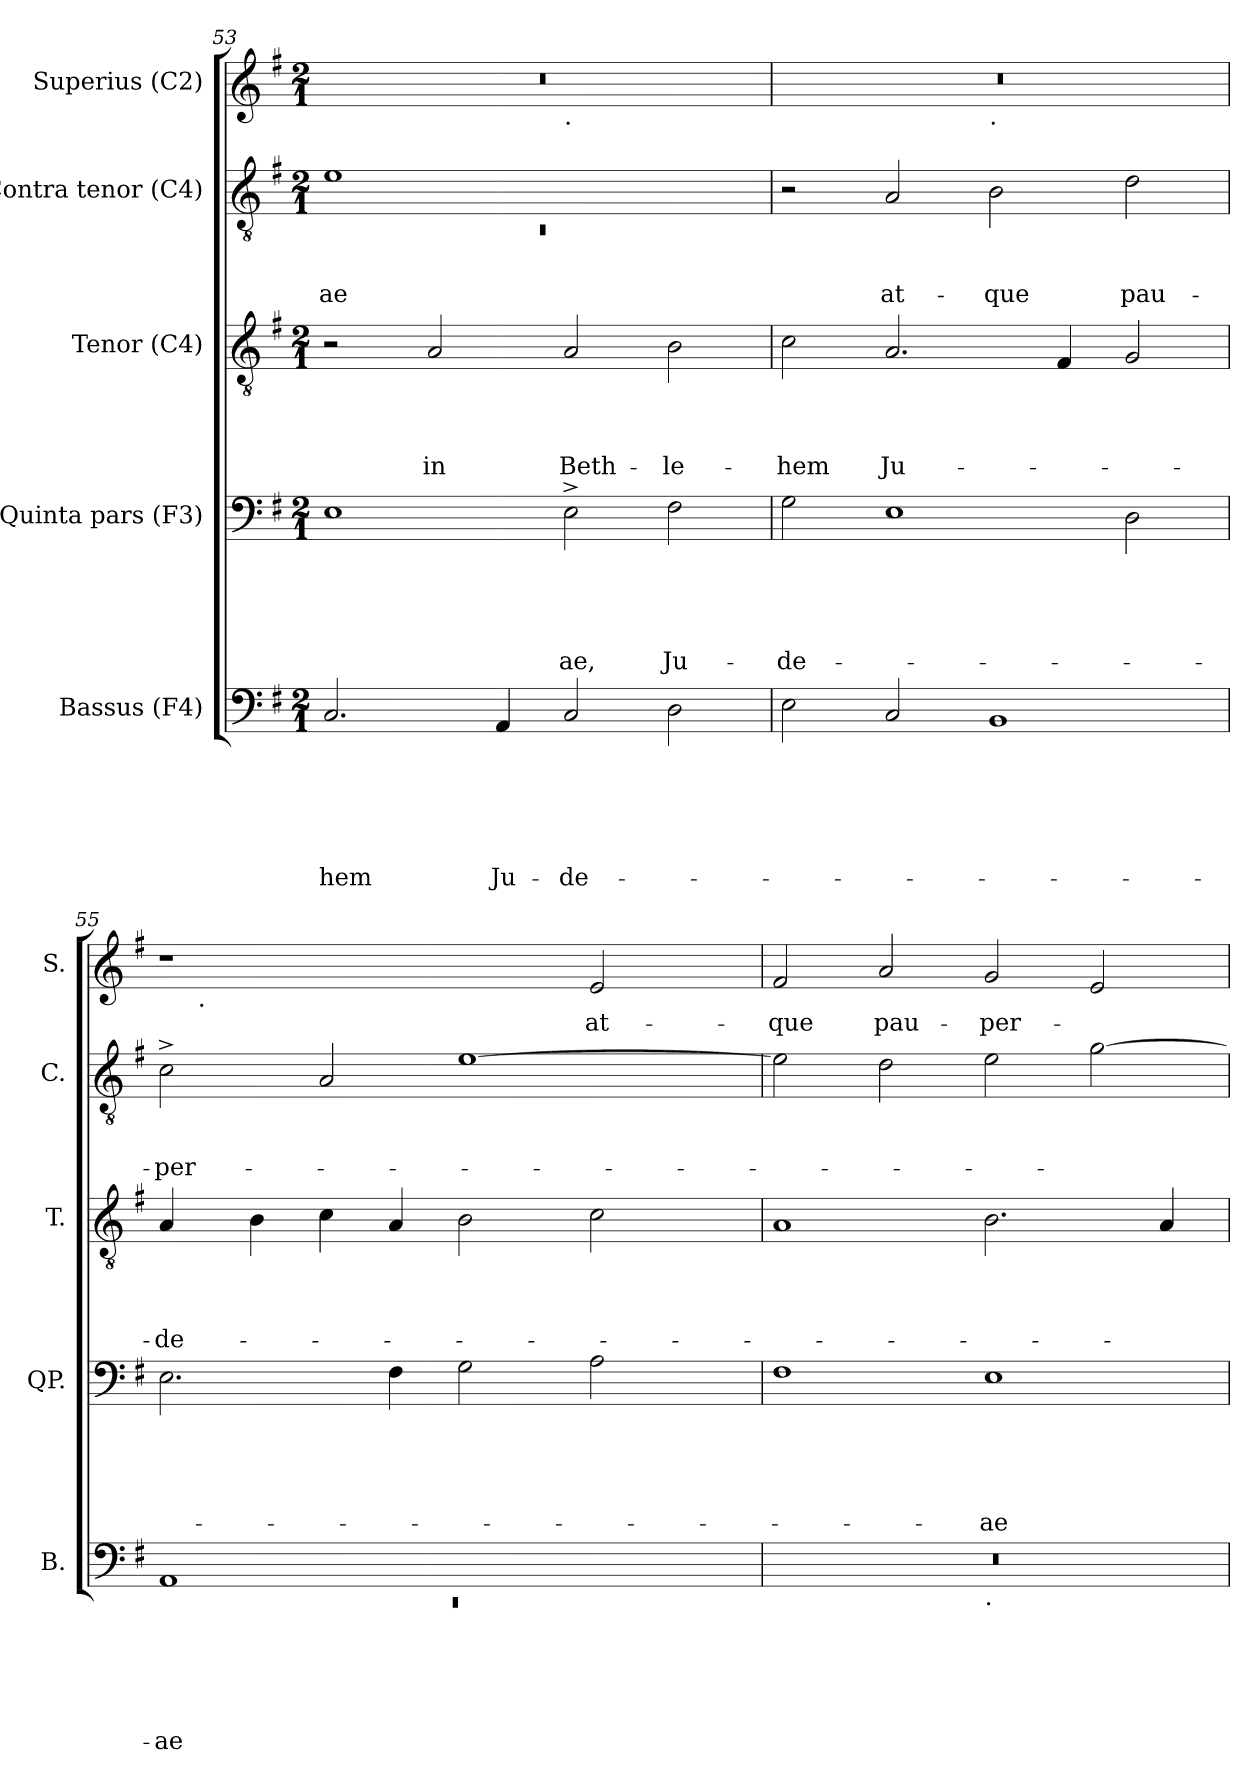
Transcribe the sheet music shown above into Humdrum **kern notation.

**kern	**text	**text	**text	**text	**text	**text	**kern	**text	**text	**text	**text	**text	**kern	**text	**text	**text	**text	**kern	**text	**text	**text	**kern	**text
*part5	*part5	*part5	*part5	*part5	*part5	*part5	*part4	*part4	*part4	*part4	*part4	*part4	*part3	*part3	*part3	*part3	*part3	*part2	*part2	*part2	*part2	*part1	*part1
*staff5	*staff5	*staff5	*staff5	*staff5	*staff5	*staff5	*staff4	*staff4	*staff4	*staff4	*staff4	*staff4	*staff3	*staff3	*staff3	*staff3	*staff3	*staff2	*staff2	*staff2	*staff2	*staff1	*staff1
*I"Bassus (F4)	*	*	*	*	*	*	*I"Quinta pars (F3)	*	*	*	*	*	*I"Tenor (C4)	*	*	*	*	*I"Contra tenor (C4)	*	*	*	*I"Superius (C2)	*
*I'B.	*	*	*	*	*	*	*I'QP.	*	*	*	*	*	*I'T.	*	*	*	*	*I'C.	*	*	*	*I'S.	*
*clefF4	*	*	*	*	*	*	*clefF4	*	*	*	*	*	*clefGv2	*	*	*	*	*clefGv2	*	*	*	*clefG2	*
*k[f#]	*	*	*	*	*	*	*k[f#]	*	*	*	*	*	*k[f#]	*	*	*	*	*k[f#]	*	*	*	*k[f#]	*
*G:	*	*	*	*	*	*	*G:	*	*	*	*	*	*G:	*	*	*	*	*G:	*	*	*	*G:	*
*M2/1	*	*	*	*	*	*	*M2/1	*	*	*	*	*	*M2/1	*	*	*	*	*M2/1	*	*	*	*M2/1	*
=53	=53	=53	=53	=53	=53	=53	=53	=53	=53	=53	=53	=53	=53	=53	=53	=53	=53	=53	=53	=53	=53	=53	=53
*	*	*	*	*	*	*	*	*	*	*	*	*	*	*	*	*	*	*^	*	*	*	*	*
!	!	!	!	!	!	!LO:LY:b	!	!	!	!	!	!	!	!	!	!	!	!	!LO:N:vis=1	!	!	!LO:LY:b	!	!
*	*	*	*	*	*	*	*	*	*	*	*	*	*	*	*	*	*	*	*	*	*	*	*^	*
2.C/	.	.	.	.	.	-hem	1E	.	.	.	.	.	2r	.	.	.	.	1e	0rC	.	.	-ae	0r	1ryy	.
!	!	!	!	!	!	!	!	!	!	!	!	!	!	!	!	!	!LO:LY:b	!	!	!	!	!	!	!	!
.	.	.	.	.	.	.	.	.	.	.	.	.	2A/	.	.	.	in	.	.	.	.	.	.	.	.
!	!	!	!	!	!	!LO:LY:b	!	!	!	!	!	!	!	!	!	!	!	!	!	!	!	!	!	!	!
4AA/	.	.	.	.	.	Ju-	.	.	.	.	.	.	.	.	.	.	.	.	.	.	.	.	.	.	.
!	!	!	!	!	!	!	!	!	!	!	!	!	!	!	!	!	!	!	!	!	!	!	!	!LO:TX:b:t=.	!
!	!	!	!	!	!	!LO:LY:b	!	!	!	!	!	!LO:LY:b	!	!	!	!	!LO:LY:b	!	!	!	!	!	!	!	!
2C/	.	.	.	.	.	-de-	2E^>\	.	.	.	.	-ae,	2A/	.	.	.	Beth-	1ryy	.	.	.	.	.	1ryy	.
!	!	!	!	!	!	!	!	!	!	!	!	!LO:LY:b	!	!	!	!	!LO:LY:b	!	!	!	!	!	!	!	!
2D\	.	.	.	.	.	.	2F#\	.	.	.	.	Ju-	2B\	.	.	.	-le-	.	.	.	.	.	.	.	.
*	*	*	*	*	*	*	*	*	*	*	*	*	*	*	*	*	*	*v	*v	*	*	*	*	*	*
!!LO:LB:g=z	!!
=54	=54	=54	=54	=54	=54	=54	=54	=54	=54	=54	=54	=54	=54	=54	=54	=54	=54	=54	=54	=54	=54	=54	=54	=54
!	!	!	!	!	!	!	!	!	!	!	!	!LO:LY:b	!	!	!	!	!LO:LY:b	!	!	!	!	!	!	!
2E\	.	.	.	.	.	.	2G\	.	.	.	.	-de-	2c\	.	.	.	-hem	2r	.	.	.	0r	1ryy	.
!	!	!	!	!	!	!	!	!	!	!	!	!	!	!	!	!	!LO:LY:b	!	!	!	!LO:LY:b	!	!	!
2C/	.	.	.	.	.	.	1E	.	.	.	.	.	2.A/	.	.	.	Ju-	2A/	.	.	at-	.	.	.
!	!	!	!	!	!	!	!	!	!	!	!	!	!	!	!	!	!	!	!	!	!	!	!LO:TX:b:t=.	!
!	!	!	!	!	!	!	!	!	!	!	!	!	!	!	!	!	!	!	!	!	!LO:LY:b	!	!	!
1BB	.	.	.	.	.	.	.	.	.	.	.	.	.	.	.	.	.	2B\	.	.	-que	.	1ryy	.
.	.	.	.	.	.	.	.	.	.	.	.	.	4F#/	.	.	.	.	.	.	.	.	.	.	.
!	!	!	!	!	!	!	!	!	!	!	!	!	!	!	!	!	!	!	!	!	!LO:LY:b	!	!	!
.	.	.	.	.	.	.	2D\	.	.	.	.	.	2G/	.	.	.	.	2d\	.	.	pau-	.	.	.
=55	=55	=55	=55	=55	=55	=55	=55	=55	=55	=55	=55	=55	=55	=55	=55	=55	=55	=55	=55	=55	=55	=55	=55	=55
*^	*	*	*	*	*	*	*	*	*	*	*	*	*	*	*	*	*	*	*	*	*	*	*	*
!	!LO:N:vis=1	!	!	!	!	!	!LO:LY:b	!	!	!	!	!	!	!	!	!	!	!LO:LY:b	!	!	!	!LO:LY:b	!	!	!
1AA	0rEE	.	.	.	.	.	-ae	2.E\	.	.	.	.	.	4A/	.	.	.	-de-	2c^>\	.	.	-per-	1r	16.ryy	.
!	!	!	!	!	!	!	!	!	!	!	!	!	!	!	!	!	!	!	!	!	!	!	!	!LO:TX:b:t=.	!
.	.	.	.	.	.	.	.	.	.	.	.	.	.	.	.	.	.	.	.	.	.	.	.	1ryy	.
.	.	.	.	.	.	.	.	.	.	.	.	.	.	4B\	.	.	.	.	.	.	.	.	.	.	.
.	.	.	.	.	.	.	.	.	.	.	.	.	.	4c\	.	.	.	.	2A/	.	.	.	.	.	.
.	.	.	.	.	.	.	.	4F#\	.	.	.	.	.	4A/	.	.	.	.	.	.	.	.	.	.	.
1ryy	.	.	.	.	.	.	.	2G\	.	.	.	.	.	2B\	.	.	.	.	[>1e	.	.	.	2ryy	.	.
.	.	.	.	.	.	.	.	.	.	.	.	.	.	.	.	.	.	.	.	.	.	.	.	2ryy	.
!	!	!	!	!	!	!	!	!	!	!	!	!	!	!	!	!	!	!	!	!	!	!	!	!	!LO:LY:b
.	.	.	.	.	.	.	.	2A\	.	.	.	.	.	2c\	.	.	.	.	.	.	.	.	2e/	.	at-
.	.	.	.	.	.	.	.	.	.	.	.	.	.	.	.	.	.	.	.	.	.	.	.	4ryy	.
.	.	.	.	.	.	.	.	.	.	.	.	.	.	.	.	.	.	.	.	.	.	.	.	8ryy	.
.	.	.	.	.	.	.	.	.	.	.	.	.	.	.	.	.	.	.	.	.	.	.	.	32ryy	.
=56	=56	=56	=56	=56	=56	=56	=56	=56	=56	=56	=56	=56	=56	=56	=56	=56	=56	=56	=56	=56	=56	=56	=56	=56	=56
!	!	!	!	!	!	!	!	!	!	!	!	!	!	!	!	!	!	!	!	!	!	!	!	!	!LO:LY:b
*	*	*	*	*	*	*	*	*	*	*	*	*	*	*	*	*	*	*	*	*	*	*	*v	*v	*
0r	1ryy	.	.	.	.	.	.	1F#	.	.	.	.	.	1A	.	.	.	.	2e\]	.	.	.	2f#/	-que
!	!	!	!	!	!	!	!	!	!	!	!	!	!	!	!	!	!	!	!	!	!	!	!	!LO:LY:b
.	.	.	.	.	.	.	.	.	.	.	.	.	.	.	.	.	.	.	2d\	.	.	.	2a/	pau-
!	!LO:TX:b:t=.	!	!	!	!	!	!	!	!	!	!	!	!	!	!	!	!	!	!	!	!	!	!	!
!	!	!	!	!	!	!	!	!	!	!	!	!	!LO:LY:b	!	!	!	!	!	!	!	!	!	!	!LO:LY:b
.	1ryy	.	.	.	.	.	.	1E	.	.	.	.	-ae	2.B\	.	.	.	.	2e\	.	.	.	2g/	-per-
.	.	.	.	.	.	.	.	.	.	.	.	.	.	.	.	.	.	.	[>2g\	.	.	.	2e/	.
.	.	.	.	.	.	.	.	.	.	.	.	.	.	4A/	.	.	.	.	.	.	.	.	.	.
*v	*v	*	*	*	*	*	*	*	*	*	*	*	*	*	*	*	*	*	*	*	*	*	*	*
=	=	=	=	=	=	=	=	=	=	=	=	=	=	=	=	=	=	=	=	=	=	=	=
*-	*-	*-	*-	*-	*-	*-	*-	*-	*-	*-	*-	*-	*-	*-	*-	*-	*-	*-	*-	*-	*-	*-	*-
